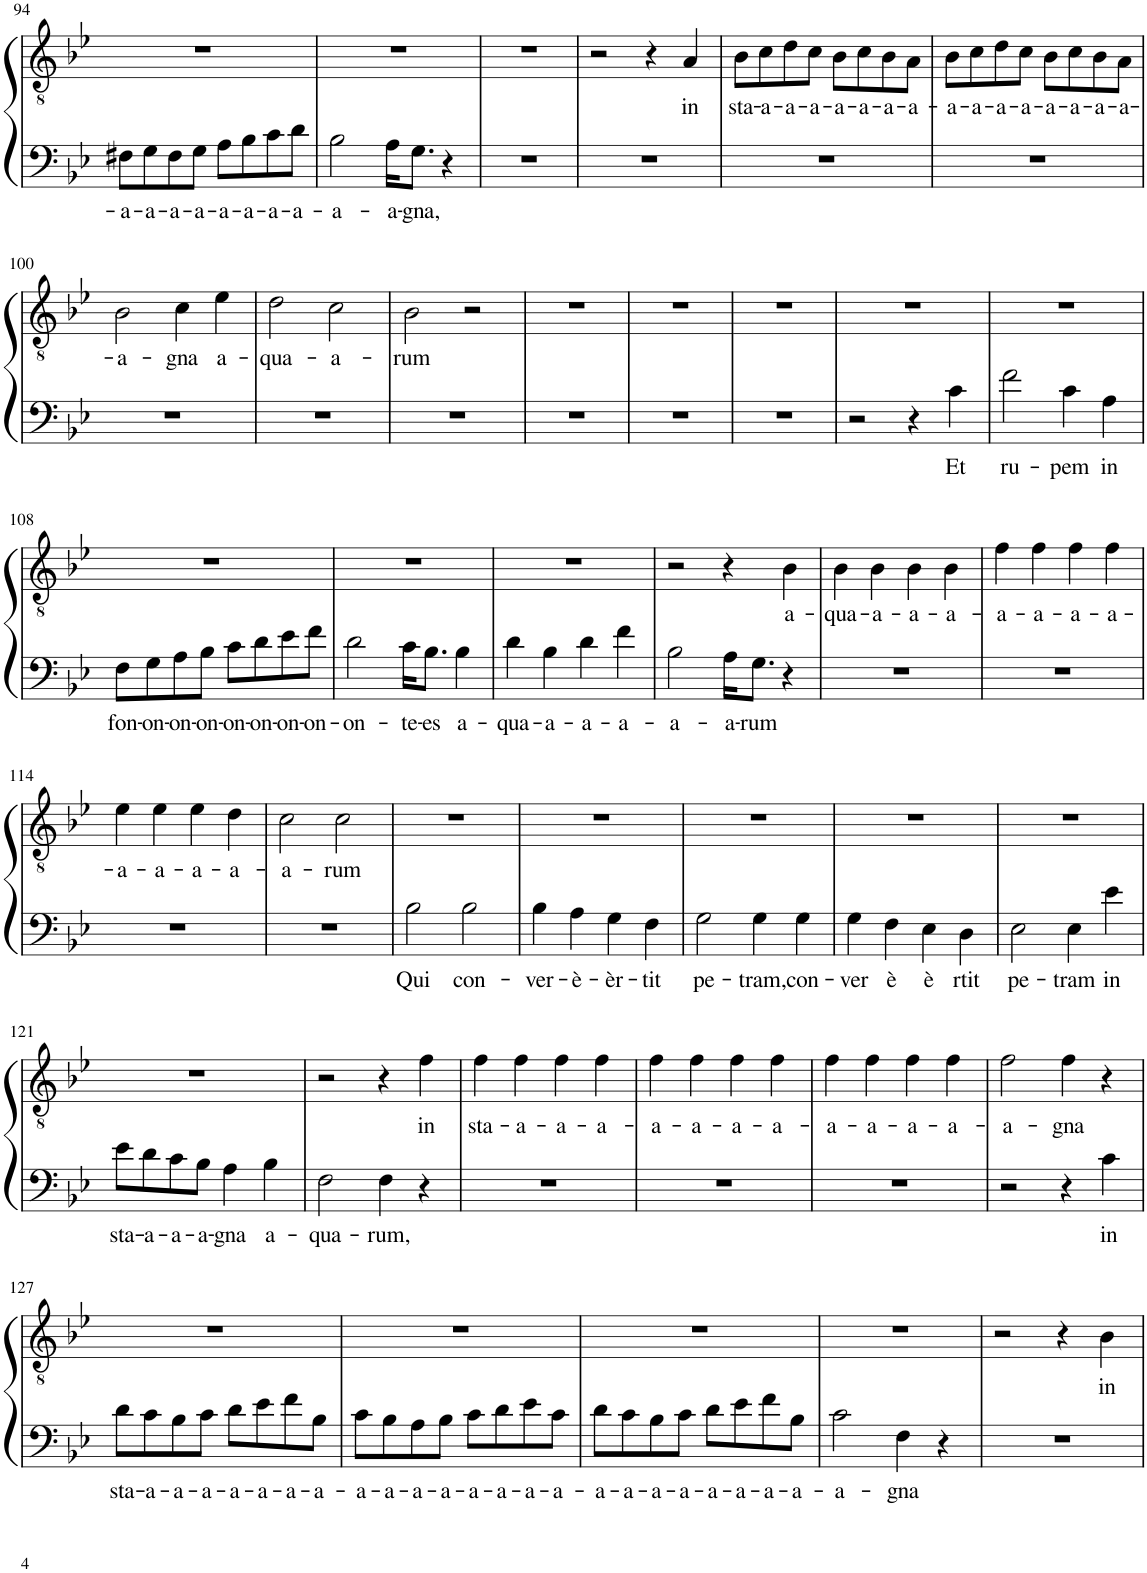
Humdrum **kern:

**kern	**text	**kern	**text
*part1	*part1	*part1	*part1
*staff2	*staff2	*staff1	*staff1
*I"Ténor	*	*	*
*I'Tén.	*	*	*
!!LO:PB:g=z
*clefF4	*	*clefGv2	*
*k[b-e-]	*	*k[b-e-]	*
*M4/4	*	*M4/4	*
=94	=94	=94	=94
!	!LO:LY:b	!	!
8F#X\L	-a-	1r	.
!	!LO:LY:b	!	!
8G\	-a-	.	.
!	!LO:LY:b	!	!
8F#\	-a-	.	.
!	!LO:LY:b	!	!
8G\J	-a-	.	.
!	!LO:LY:b	!	!
8A\L	-a-	.	.
!	!LO:LY:b	!	!
8B-\	-a-	.	.
!	!LO:LY:b	!	!
8c\	-a-	.	.
!	!LO:LY:b	!	!
8d\J	-a-	.	.
=95	=95	=95	=95
!	!LO:LY:b	!	!
2B-\	-a-	1r	.
!	!LO:LY:b	!	!
16A\KL	-a-	.	.
!	!LO:LY:b	!	!
8.G\J	-gna,	.	.
4r	.	.	.
=96	=96	=96	=96
1r	.	1r	.
=97	=97	=97	=97
1r	.	2r	.
.	.	4r	.
!	!	!	!LO:LY:b
.	.	4A/	in
=98	=98	=98	=98
!	!	!	!LO:LY:b
1r	.	8B-\L	sta-
!	!	!	!LO:LY:b
.	.	8c\	-a-
!	!	!	!LO:LY:b
.	.	8d\	-a-
!	!	!	!LO:LY:b
.	.	8c\J	-a-
!	!	!	!LO:LY:b
.	.	8B-\L	-a-
!	!	!	!LO:LY:b
.	.	8c\	-a-
!	!	!	!LO:LY:b
.	.	8B-\	-a-
!	!	!	!LO:LY:b
.	.	8A\J	-a-
=99	=99	=99	=99
!	!	!	!LO:LY:b
1r	.	8B-\L	-a-
!	!	!	!LO:LY:b
.	.	8c\	-a-
!	!	!	!LO:LY:b
.	.	8d\	-a-
!	!	!	!LO:LY:b
.	.	8c\J	-a-
!	!	!	!LO:LY:b
.	.	8B-\L	-a-
!	!	!	!LO:LY:b
.	.	8c\	-a-
!	!	!	!LO:LY:b
.	.	8B-\	-a-
!	!	!	!LO:LY:b
.	.	8A\J	-a-
!!LO:LB:g=z
=100	=100	=100	=100
!	!	!	!LO:LY:b
1r	.	2B-\	-a-
!	!	!	!LO:LY:b
.	.	4c\	-gna
!	!	!	!LO:LY:b
.	.	4e-\	a-
=101	=101	=101	=101
!	!	!	!LO:LY:b
1r	.	2d\	-qua-
!	!	!	!LO:LY:b
.	.	2c\	-a-
=102	=102	=102	=102
!	!	!	!LO:LY:b
1r	.	2B-\	-rum
.	.	2r	.
=103	=103	=103	=103
1r	.	1r	.
=104	=104	=104	=104
1r	.	1r	.
=105	=105	=105	=105
1r	.	1r	.
=106	=106	=106	=106
2r	.	1r	.
4r	.	.	.
!	!LO:LY:b	!	!
4c\	Et	.	.
=107	=107	=107	=107
!	!LO:LY:b	!	!
2f\	ru-	1r	.
!	!LO:LY:b	!	!
4c\	-pem	.	.
!	!LO:LY:b	!	!
4A\	in	.	.
!!LO:LB:g=z
=108	=108	=108	=108
!	!LO:LY:b	!	!
8F\L	fon-	1r	.
!	!LO:LY:b	!	!
8G\	-on-	.	.
!	!LO:LY:b	!	!
8A\	-on-	.	.
!	!LO:LY:b	!	!
8B-\J	-on-	.	.
!	!LO:LY:b	!	!
8c\L	-on-	.	.
!	!LO:LY:b	!	!
8d\	-on-	.	.
!	!LO:LY:b	!	!
8e-\	-on-	.	.
!	!LO:LY:b	!	!
8f\J	-on-	.	.
=109	=109	=109	=109
!	!LO:LY:b	!	!
2d\	-on-	1r	.
!	!LO:LY:b	!	!
16c\KL	-te-	.	.
!	!LO:LY:b	!	!
8.B-\J	-es	.	.
!	!LO:LY:b	!	!
4B-\	a-	.	.
=110	=110	=110	=110
!	!LO:LY:b	!	!
4d\	-qua-	1r	.
!	!LO:LY:b	!	!
4B-\	-a-	.	.
!	!LO:LY:b	!	!
4d\	-a-	.	.
!	!LO:LY:b	!	!
4f\	-a-	.	.
=111	=111	=111	=111
!	!LO:LY:b	!	!
2B-\	-a-	2r	.
!	!LO:LY:b	!	!
16A\KL	-a-	4r	.
!	!LO:LY:b	!	!
8.G\J	-rum	.	.
!	!	!	!LO:LY:b
4r	.	4B-\	a-
=112	=112	=112	=112
!	!	!	!LO:LY:b
1r	.	4B-\	-qua-
!	!	!	!LO:LY:b
.	.	4B-\	-a-
!	!	!	!LO:LY:b
.	.	4B-\	-a-
!	!	!	!LO:LY:b
.	.	4B-\	-a-
=113	=113	=113	=113
!	!	!	!LO:LY:b
1r	.	4f\	-a-
!	!	!	!LO:LY:b
.	.	4f\	-a-
!	!	!	!LO:LY:b
.	.	4f\	-a-
!	!	!	!LO:LY:b
.	.	4f\	-a-
!!LO:LB:g=z
=114	=114	=114	=114
!	!	!	!LO:LY:b
1r	.	4e-\	-a-
!	!	!	!LO:LY:b
.	.	4e-\	-a-
!	!	!	!LO:LY:b
.	.	4e-\	-a-
!	!	!	!LO:LY:b
.	.	4d\	-a-
=115	=115	=115	=115
!	!	!	!LO:LY:b
1r	.	2c\	-a-
!	!	!	!LO:LY:b
.	.	2c\	-rum
=116	=116	=116	=116
!	!LO:LY:b	!	!
2B-\	Qui	1r	.
!	!LO:LY:b	!	!
2B-\	con-	.	.
=117	=117	=117	=117
!	!LO:LY:b	!	!
4B-\	-ver-	1r	.
!	!LO:LY:b	!	!
4A\	-è-	.	.
!	!LO:LY:b	!	!
4G\	-èr-	.	.
!	!LO:LY:b	!	!
4F\	-tit	.	.
=118	=118	=118	=118
!	!LO:LY:b	!	!
2G\	pe-	1r	.
!	!LO:LY:b	!	!
4G\	-tram,	.	.
!	!LO:LY:b	!	!
4G\	con-	.	.
=119	=119	=119	=119
!	!LO:LY:b	!	!
4G\	-ver	1r	.
!	!LO:LY:b	!	!
4F\	è	.	.
!	!LO:LY:b	!	!
4E-\	è	.	.
!	!LO:LY:b	!	!
4D\	rtit	.	.
=120	=120	=120	=120
!	!LO:LY:b	!	!
2E-\	pe-	1r	.
!	!LO:LY:b	!	!
4E-\	-tram	.	.
!	!LO:LY:b	!	!
4e-\	in	.	.
!!LO:LB:g=z
=121	=121	=121	=121
!	!LO:LY:b	!	!
8e-\L	sta-	1r	.
!	!LO:LY:b	!	!
8d\	-a-	.	.
!	!LO:LY:b	!	!
8c\	-a-	.	.
!	!LO:LY:b	!	!
8B-\J	-a-	.	.
!	!LO:LY:b	!	!
4A\	-gna	.	.
!	!LO:LY:b	!	!
4B-\	a-	.	.
=122	=122	=122	=122
!	!LO:LY:b	!	!
2F\	-qua-	2r	.
!	!LO:LY:b	!	!
4F\	-rum,	4r	.
!	!	!	!LO:LY:b
4r	.	4f\	in
=123	=123	=123	=123
!	!	!	!LO:LY:b
1r	.	4f\	sta-
!	!	!	!LO:LY:b
.	.	4f\	-a-
!	!	!	!LO:LY:b
.	.	4f\	-a-
!	!	!	!LO:LY:b
.	.	4f\	-a-
=124	=124	=124	=124
!	!	!	!LO:LY:b
1r	.	4f\	-a-
!	!	!	!LO:LY:b
.	.	4f\	-a-
!	!	!	!LO:LY:b
.	.	4f\	-a-
!	!	!	!LO:LY:b
.	.	4f\	-a-
=125	=125	=125	=125
!	!	!	!LO:LY:b
1r	.	4f\	-a-
!	!	!	!LO:LY:b
.	.	4f\	-a-
!	!	!	!LO:LY:b
.	.	4f\	-a-
!	!	!	!LO:LY:b
.	.	4f\	-a-
=126	=126	=126	=126
!	!	!	!LO:LY:b
2r	.	2f\	-a-
!	!	!	!LO:LY:b
4r	.	4f\	-gna
!	!LO:LY:b	!	!
4c\	in	4r	.
!!LO:LB:g=z
=127	=127	=127	=127
!	!LO:LY:b	!	!
8d\L	sta-	1r	.
!	!LO:LY:b	!	!
8c\	-a-	.	.
!	!LO:LY:b	!	!
8B-\	-a-	.	.
!	!LO:LY:b	!	!
8c\J	-a-	.	.
!	!LO:LY:b	!	!
8d\L	-a-	.	.
!	!LO:LY:b	!	!
8e-\	-a-	.	.
!	!LO:LY:b	!	!
8f\	-a-	.	.
!	!LO:LY:b	!	!
8B-\J	-a-	.	.
=128	=128	=128	=128
!	!LO:LY:b	!	!
8c\L	-a-	1r	.
!	!LO:LY:b	!	!
8B-\	-a-	.	.
!	!LO:LY:b	!	!
8A\	-a-	.	.
!	!LO:LY:b	!	!
8B-\J	-a-	.	.
!	!LO:LY:b	!	!
8c\L	-a-	.	.
!	!LO:LY:b	!	!
8d\	-a-	.	.
!	!LO:LY:b	!	!
8e-\	-a-	.	.
!	!LO:LY:b	!	!
8c\J	-a-	.	.
=129	=129	=129	=129
!	!LO:LY:b	!	!
8d\L	-a-	1r	.
!	!LO:LY:b	!	!
8c\	-a-	.	.
!	!LO:LY:b	!	!
8B-\	-a-	.	.
!	!LO:LY:b	!	!
8c\J	-a-	.	.
!	!LO:LY:b	!	!
8d\L	-a-	.	.
!	!LO:LY:b	!	!
8e-\	-a-	.	.
!	!LO:LY:b	!	!
8f\	-a-	.	.
!	!LO:LY:b	!	!
8B-\J	-a-	.	.
=130	=130	=130	=130
!	!LO:LY:b	!	!
2c\	a-	1r	.
!	!LO:LY:b	!	!
4F\	-gna	.	.
4r	.	.	.
=131	=131	=131	=131
1r	.	2r	.
.	.	4r	.
!	!	!	!LO:LY:b
.	.	4B-\	in
=	=	=	=
*-	*-	*-	*-
